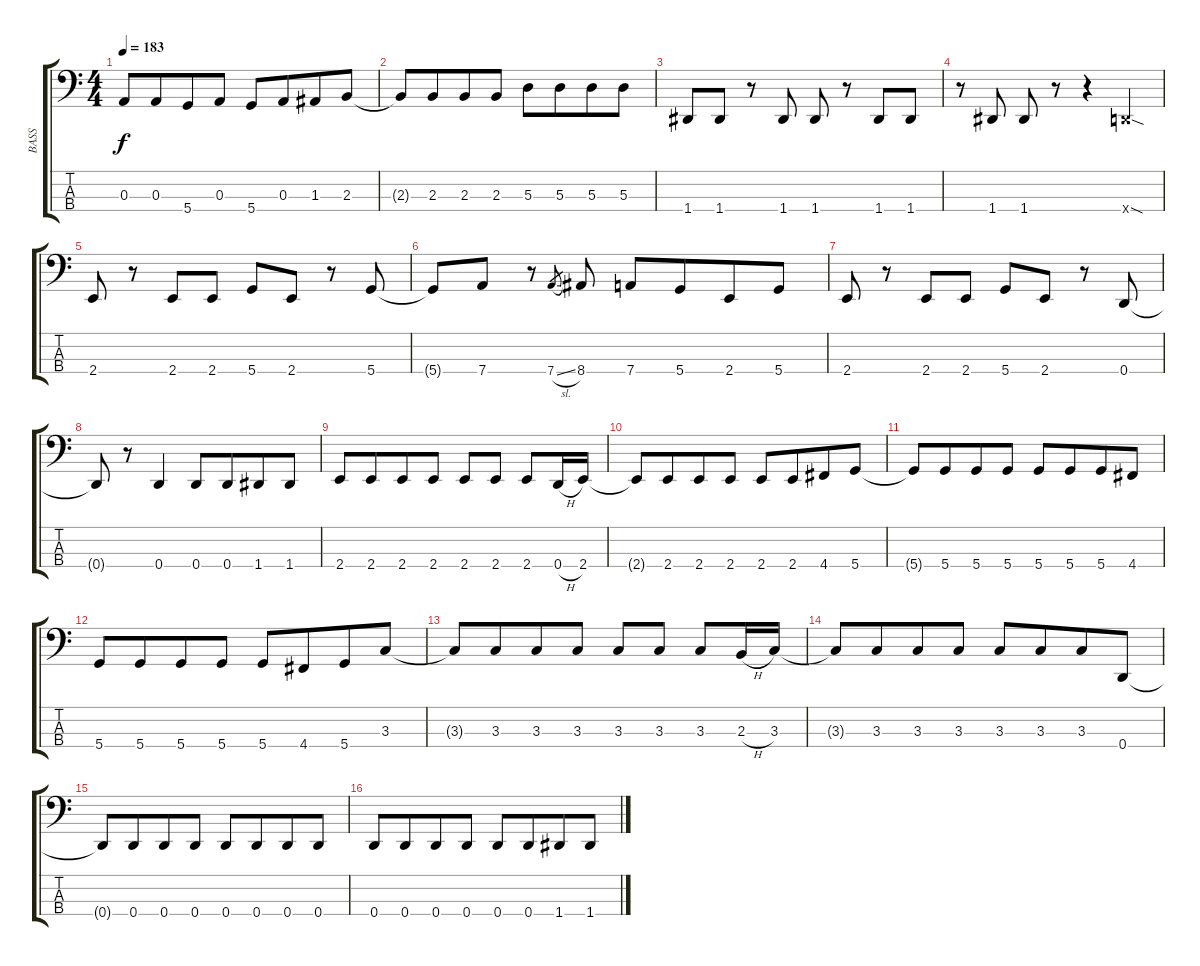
\track ("BASS" "BASS") {instrument electricbassfinger}
\staff {score tabs}
\tuning (G2 D2 A1 D1) {hide}
\ts (4 4)
\tempo 183
\clef f4
\ks c
0.3{t}.8{dy f} 0.3.8{beam merge} 5.4.8 0.3.8 5.4.8 0.3.8{beam merge} 1.3.8 2.3.8 |
2.3{t}.8 2.3.8{beam merge} 2.3.8 2.3.8 5.3.8 5.3.8{beam merge} 5.3.8 5.3.8 |
1.4.8 1.4.8 r.8 1.4.8 1.4.8 r.8 1.4.8 1.4.8 |
r.8 1.4.8 1.4.8 r.8 r.4 0.4{sod x}.4 |
2.4.8 r.8 2.4.8 2.4.8 5.4.8 2.4.8 r.8 5.4.8 |
5.4{t}.8 7.4.8 r.8 7.4{sl}.8{gr} 8.4.8 7.4.8 5.4.8{beam merge} 2.4.8 5.4.8 |
2.4.8 r.8 2.4.8 2.4.8 5.4.8 2.4.8 r.8 0.4.8 |
0.4{t}.8 r.8 0.4.4 0.4.8 0.4.8{beam merge} 1.4.8 1.4.8 |
2.4.8 2.4.8{beam merge} 2.4.8 2.4.8 2.4.8 2.4.8 2.4.8 0.4{h}.16 2.4.16 |
2.4{t}.8 2.4.8{beam merge} 2.4.8 2.4.8 2.4.8 2.4.8{beam merge} 4.4.8 5.4.8 |
5.4{t}.8 5.4.8{beam merge} 5.4.8 5.4.8 5.4.8 5.4.8{beam merge} 5.4.8 4.4.8 |
5.4.8 5.4.8{beam merge} 5.4.8 5.4.8 5.4.8 4.4.8{beam merge} 5.4.8 3.3.8 |
3.3{t}.8 3.3.8{beam merge} 3.3.8 3.3.8 3.3.8 3.3.8 3.3.8 2.3{h}.16 3.3.16 |
3.3{t}.8 3.3.8{beam merge} 3.3.8 3.3.8 3.3.8 3.3.8{beam merge} 3.3.8 0.4.8 |
0.4{t}.8 0.4.8{beam merge} 0.4.8 0.4.8 0.4.8 0.4.8{beam merge} 0.4.8 0.4.8 |
0.4.8 0.4.8{beam merge} 0.4.8 0.4.8 0.4.8 0.4.8{beam merge} 1.4.8 1.4.8
